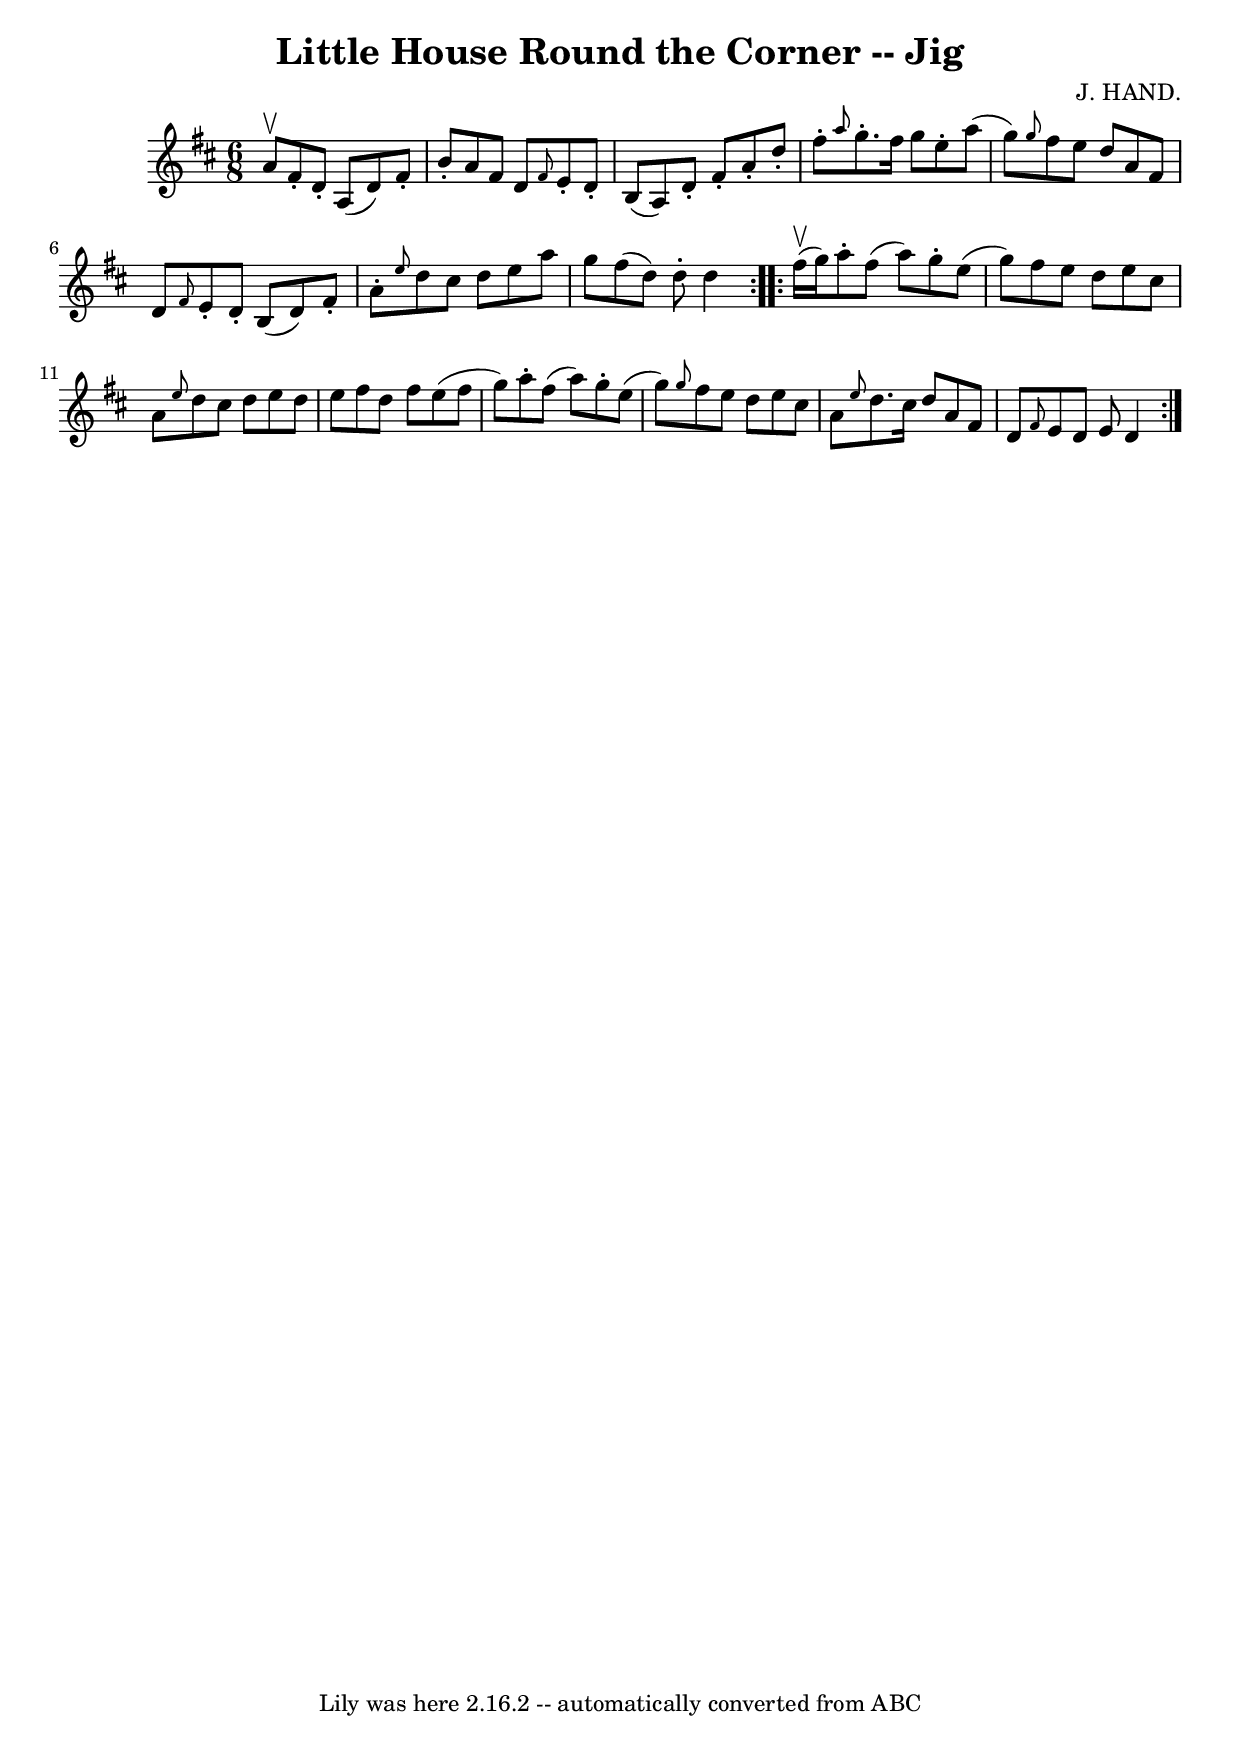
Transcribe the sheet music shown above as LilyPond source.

\version "2.16.2"
\include "Mammoth.ily"
\header {
  %% book = "Ryan's Mammoth Collection"
  composer = "J. HAND."
  crossRefNumber = "1"
  footnotes = "\\\\457"
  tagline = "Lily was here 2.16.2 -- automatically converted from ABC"
  title = "Little House Round the Corner -- Jig"

}
voicedefault =  {



  \repeat volta 2 {

    \time 6/8 
    \key d \major
    a'8^\upbow |
    fis'8-. d'8-. a8 (
    d'8) fis'8-. b'8-.   |
    a'8 fis'8 d'8  \grace { fis'8 
			    
			  } e'8-. d'8-. b8 (|
    a8) d'8-. fis'8-. a'8-.   
    d''8-. fis''8-.   |
    \grace { a''8  
	   } g''8.-. fis''16 g''8 
    e''8-. a''8 (g''8)   |
    \grace { g''8  
	   } fis''8    
    e''8 d''8 a'8 fis'8 d'8    |
    \grace { fis'8  
	   } e'8-.   
    d'8-. b8 (d'8) fis'8-. a'8-.   |
    \grace { e''8  
	   }   
    d''8 cis''8 d''8 e''8 a''8 g''8    |
    fis''8 (d''8) d''8-. d''4    
  }     
  \repeat volta 2 {
    fis''16^\upbow(g''16)  |
    a''8-. fis''8 (a''8) g''8-. e''8 (g''8)    |
    fis''8 e''8 d''8 e''8 cis''8 a'8    |
    
    \grace { e''8  
	   } d''8 cis''8 d''8 e''8 d''8 e''8     |
    fis''8 d''8 fis''8 e''8 (fis''8 g''8)   |
    
    a''8-. fis''8 (a''8) g''8-. e''8 (g''8)   |
    
    \grace { g''8  
	   } fis''8 e''8 d''8 e''8 cis''8 a'8     |
    \grace { e''8  
	   } d''8. cis''16 d''8 a'8 fis'8 d'8   |
    \grace { fis'8  
	   } e'8 d'8 e'8 d'4    
  }   

}

\score{
  <<

    \context Staff="default"
    {
      \voicedefault 
      
    }

  >>
  \layout {
    
  }
  \midi {
  }

}
